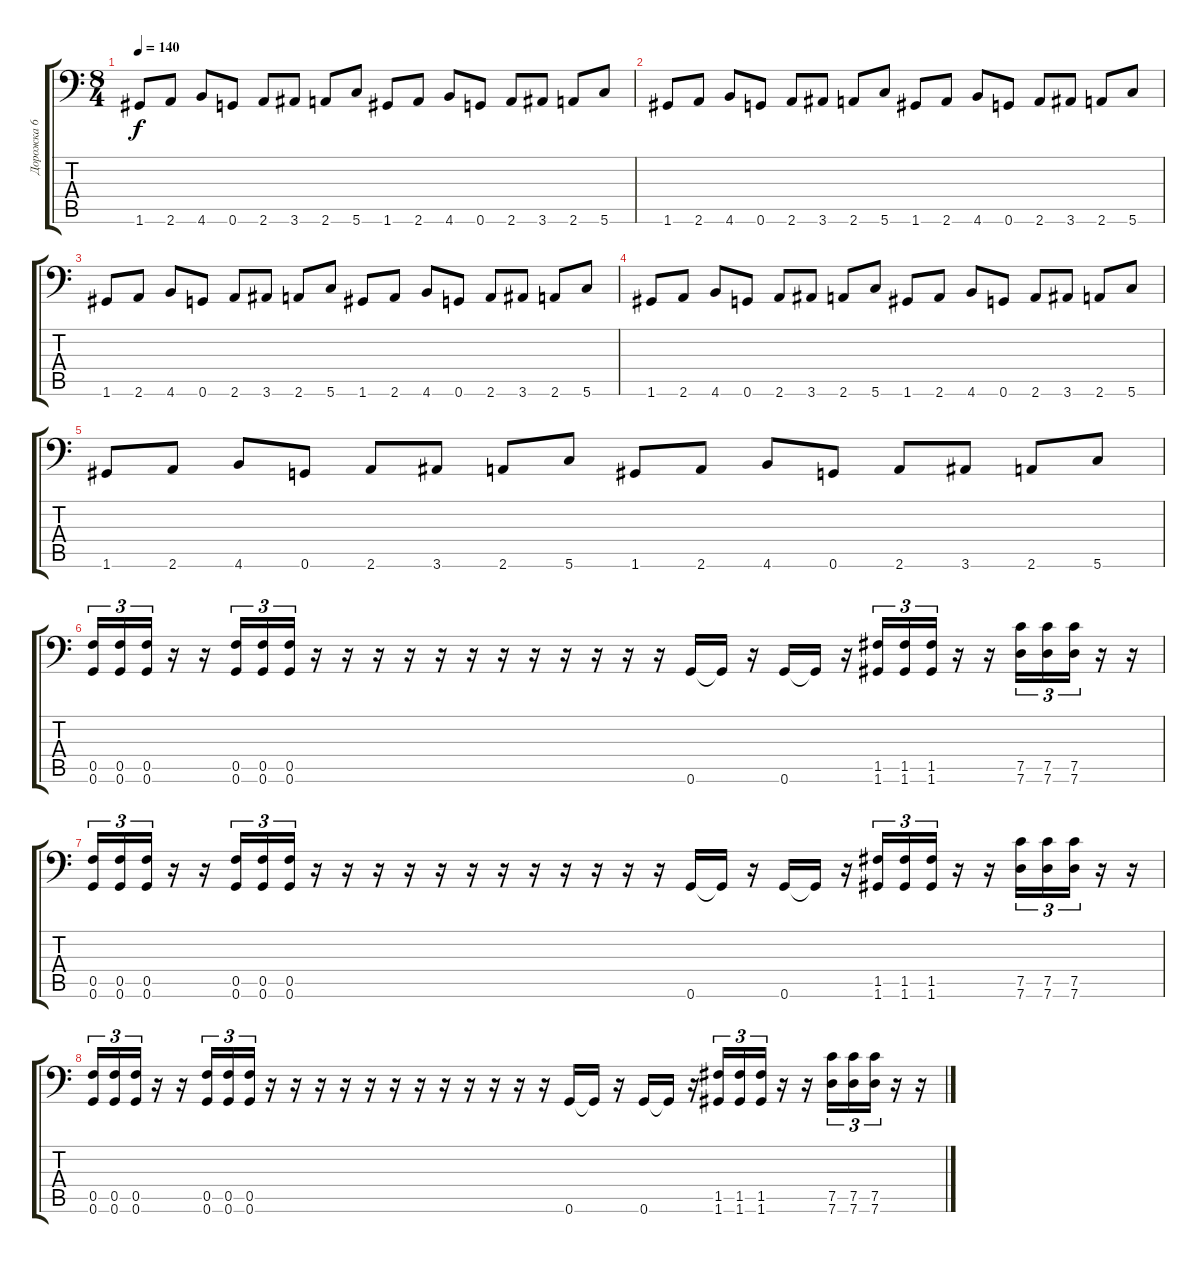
\track ("Дорожка 6" "Дорожка 6") {instrument distortionguitar}
\staff {score tabs}
\tuning (C4 G3 Eb3 Bb2 F2 G1) {hide}
\ts (8 4)
\tempo 140
\clef f4
\ks c
1.6.8{dy f} 2.6.8 4.6.8 0.6.8 2.6.8 3.6.8 2.6.8 5.6.8 1.6.8 2.6.8 4.6.8 0.6.8 2.6.8 3.6.8 2.6.8 5.6.8 |
1.6.8 2.6.8 4.6.8 0.6.8 2.6.8 3.6.8 2.6.8 5.6.8 1.6.8 2.6.8 4.6.8 0.6.8 2.6.8 3.6.8 2.6.8 5.6.8 |
1.6.8 2.6.8 4.6.8 0.6.8 2.6.8 3.6.8 2.6.8 5.6.8 1.6.8 2.6.8 4.6.8 0.6.8 2.6.8 3.6.8 2.6.8 5.6.8 |
1.6.8 2.6.8 4.6.8 0.6.8 2.6.8 3.6.8 2.6.8 5.6.8 1.6.8 2.6.8 4.6.8 0.6.8 2.6.8 3.6.8 2.6.8 5.6.8 |
1.6.8 2.6.8 4.6.8 0.6.8 2.6.8 3.6.8 2.6.8 5.6.8 1.6.8 2.6.8 4.6.8 0.6.8 2.6.8 3.6.8 2.6.8 5.6.8 |
(0.5 0.6).16{tu (3 2) volume 16} (0.5 0.6).16{tu (3 2)} (0.5 0.6).16{tu (3 2)} r.16 r.16 (0.5 0.6).16{tu (3 2)} (0.5 0.6).16{tu (3 2)} (0.5 0.6).16{tu (3 2)} r.16 r.16 r.16 r.16 r.16 r.16 r.16 r.16 r.16 r.16 r.16 r.16 0.6.16 0.6{t}.16 r.16 0.6.16 0.6{t}.16 r.16 (1.5 1.6).16{tu (3 2)} (1.5 1.6).16{tu (3 2)} (1.5 1.6).16{tu (3 2)} r.16 r.16 (7.5 7.6).16{tu (3 2)} (7.5 7.6).16{tu (3 2)} (7.5 7.6).16{tu (3 2)} r.16 r.16 |
(0.5 0.6).16{tu (3 2)} (0.5 0.6).16{tu (3 2)} (0.5 0.6).16{tu (3 2)} r.16 r.16 (0.5 0.6).16{tu (3 2)} (0.5 0.6).16{tu (3 2)} (0.5 0.6).16{tu (3 2)} r.16 r.16 r.16 r.16 r.16 r.16 r.16 r.16 r.16 r.16 r.16 r.16 0.6.16 0.6{t}.16 r.16 0.6.16 0.6{t}.16 r.16 (1.5 1.6).16{tu (3 2)} (1.5 1.6).16{tu (3 2)} (1.5 1.6).16{tu (3 2)} r.16 r.16 (7.5 7.6).16{tu (3 2)} (7.5 7.6).16{tu (3 2)} (7.5 7.6).16{tu (3 2)} r.16 r.16 |
(0.5 0.6).16{tu (3 2)} (0.5 0.6).16{tu (3 2)} (0.5 0.6).16{tu (3 2)} r.16 r.16 (0.5 0.6).16{tu (3 2)} (0.5 0.6).16{tu (3 2)} (0.5 0.6).16{tu (3 2)} r.16 r.16 r.16 r.16 r.16 r.16 r.16 r.16 r.16 r.16 r.16 r.16 0.6.16 0.6{t}.16 r.16 0.6.16 0.6{t}.16 r.16 (1.5 1.6).16{tu (3 2)} (1.5 1.6).16{tu (3 2)} (1.5 1.6).16{tu (3 2)} r.16 r.16 (7.5 7.6).16{tu (3 2)} (7.5 7.6).16{tu (3 2)} (7.5 7.6).16{tu (3 2)} r.16 r.16
